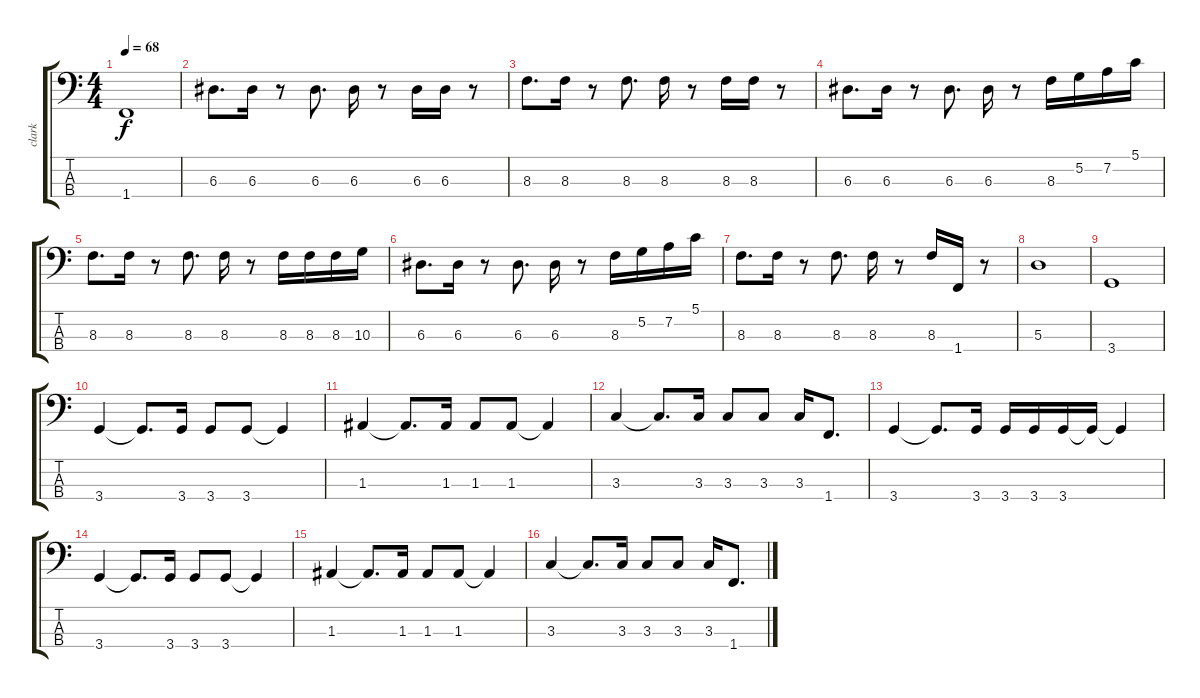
\track ("clark" "clark") {instrument electricbasspick}
\staff {score tabs}
\tuning (G2 D2 A1 E1) {hide}
\ts (4 4)
\tempo 68
\clef f4
\ks c
1.4.1{dy f} |
6.3.8{d} 6.3.16 r.8 6.3.8{d} 6.3.16 r.8 6.3.16 6.3.16 r.8 |
8.3.8{d} 8.3.16 r.8 8.3.8{d} 8.3.16 r.8 8.3.16 8.3.16 r.8 |
6.3.8{d} 6.3.16 r.8 6.3.8{d} 6.3.16 r.8 8.3.16 5.2.16 7.2.16 5.1.16 |
8.3.8{d} 8.3.16 r.8 8.3.8{d} 8.3.16 r.8 8.3.16 8.3.16 8.3.16 10.3.16 |
6.3.8{d} 6.3.16 r.8 6.3.8{d} 6.3.16 r.8 8.3.16 5.2.16 7.2.16 5.1.16 |
8.3.8{d} 8.3.16 r.8 8.3.8{d} 8.3.16 r.8 8.3.16 1.4.16 r.8 |
5.3.1 |
3.4.1 |
3.4.4 3.4{t}.8{d} 3.4.16 3.4.8 3.4.8 3.4{t}.4 |
1.3.4 1.3{t}.8{d} 1.3.16 1.3.8 1.3.8 1.3{t}.4 |
3.3.4 3.3{t}.8{d} 3.3.16 3.3.8 3.3.8 3.3.16 1.4.8{d} |
3.4.4 3.4{t}.8{d} 3.4.16 3.4.16 3.4.16 3.4.16 3.4{t}.16 3.4{t}.4 |
3.4.4 3.4{t}.8{d} 3.4.16 3.4.8 3.4.8 3.4{t}.4 |
1.3.4 1.3{t}.8{d} 1.3.16 1.3.8 1.3.8 1.3{t}.4 |
3.3.4 3.3{t}.8{d} 3.3.16 3.3.8 3.3.8 3.3.16 1.4.8{d}
